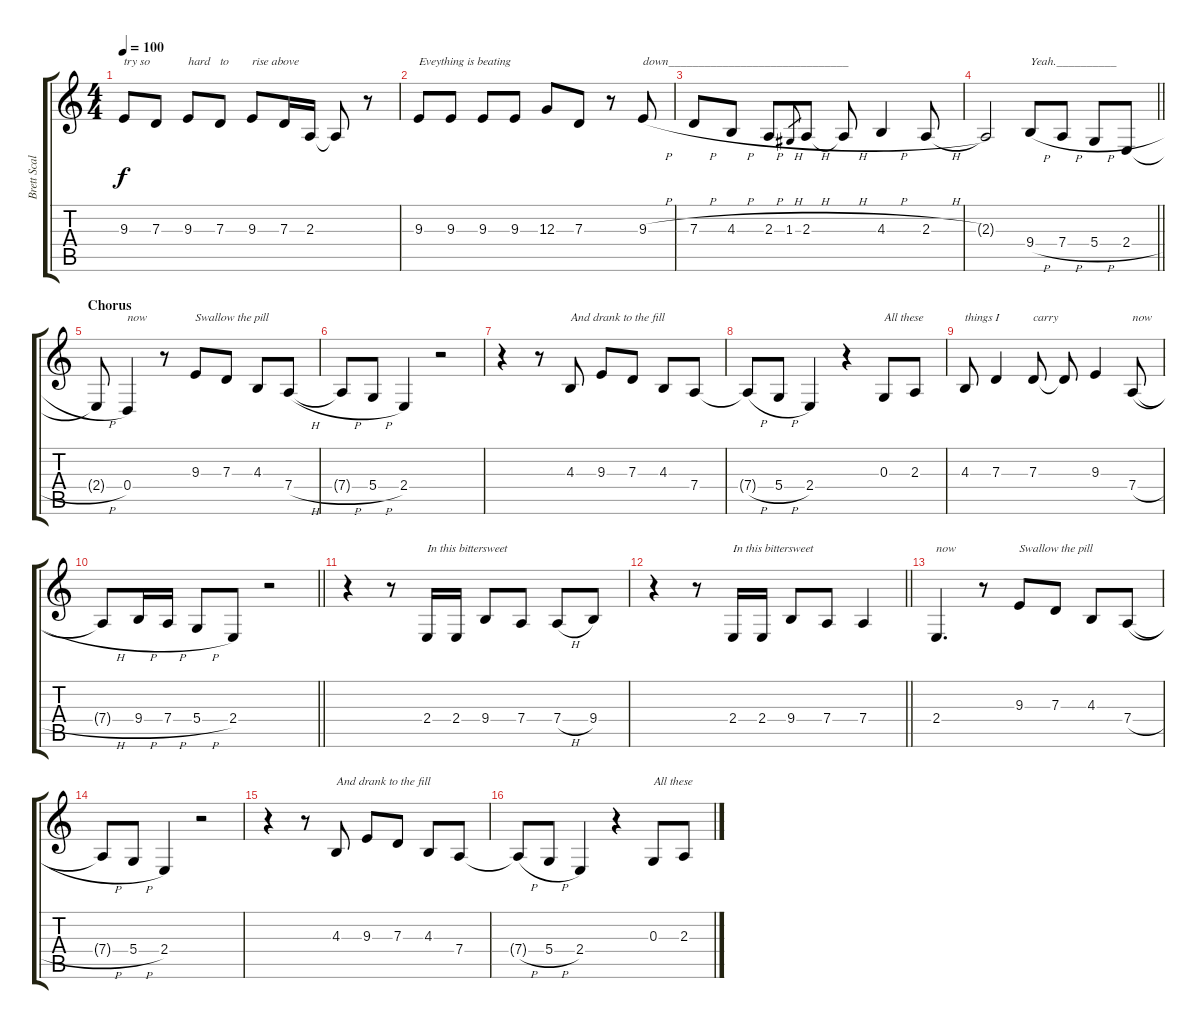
\track ("Brett Scallions (Vocals)" "Brett Scal") {instrument violin}
\staff {score tabs}
\tuning (E4 B3 G3 D3 A2 E2) {hide}
\ts (4 4)
\tempo 100
\clef g2
\ks c
9.3.8{txt "try so" dy f} 7.3.8 9.3.8{txt "hard"} 7.3.8{txt "to"} 9.3.8{txt "rise above"} 7.3.16 2.3.16 2.3{t}.8 r.8 |
9.3.8{txt "Eveything is beating"} 9.3.8 9.3.8 9.3.8 12.3.8 7.3.8 r.8 9.3{h}.8{txt "down______________________________"} |
7.3{h}.8 4.3{h}.8 2.3{h}.8 1.3{h}.8{gr} 2.3{h}.8 2.3{h t}.8 4.3{h}.4 2.3{h}.8 |
\barLineRight lightlight
2.3{t}.2 9.4{h}.8{txt "Yeah.__________"} 7.4{h}.8 5.4{h}.8 2.4{h}.8 |
\section ("" "Chorus")
2.4{h t}.8 0.4.4{txt "now"} r.8 9.3.8{txt "Swallow the pill"} 7.3.8 4.3.8 7.4{h}.8 |
7.4{h t}.8 5.4{h}.8 2.4.4 r.2 |
r.4 r.8 4.3.8{txt "And drank to the fill"} 9.3.8 7.3.8 4.3.8 7.4.8 |
7.4{h t}.8 5.4{h}.8 2.4.4 r.4 0.3.8{txt "All these"} 2.3.8 |
4.3.8{txt "things I"} 7.3.4 7.3.8{txt "carry"} 7.3{t}.8 9.3.4 7.4{h}.8{txt "now"} |
\barLineRight lightlight
7.4{h t}.8 9.4{h}.16 7.4{h}.16 5.4{h}.8 2.4.8 r.2 |
r.4 r.8 2.4.16{txt "In this bittersweet"} 2.4.16 9.4.8 7.4.8 7.4{h}.8 9.4.8 |
\barLineRight lightlight
r.4 r.8 2.4.16{txt "In this bittersweet"} 2.4.16 9.4.8 7.4.8 7.4.4 |
2.4.4{d txt "now"} r.8 9.3.8{txt "Swallow the pill"} 7.3.8 4.3.8 7.4{h}.8 |
7.4{h t}.8 5.4{h}.8 2.4.4 r.2 |
r.4 r.8 4.3.8{txt "And drank to the fill"} 9.3.8 7.3.8 4.3.8 7.4.8 |
7.4{h t}.8 5.4{h}.8 2.4.4 r.4 0.3.8{txt "All these"} 2.3.8
